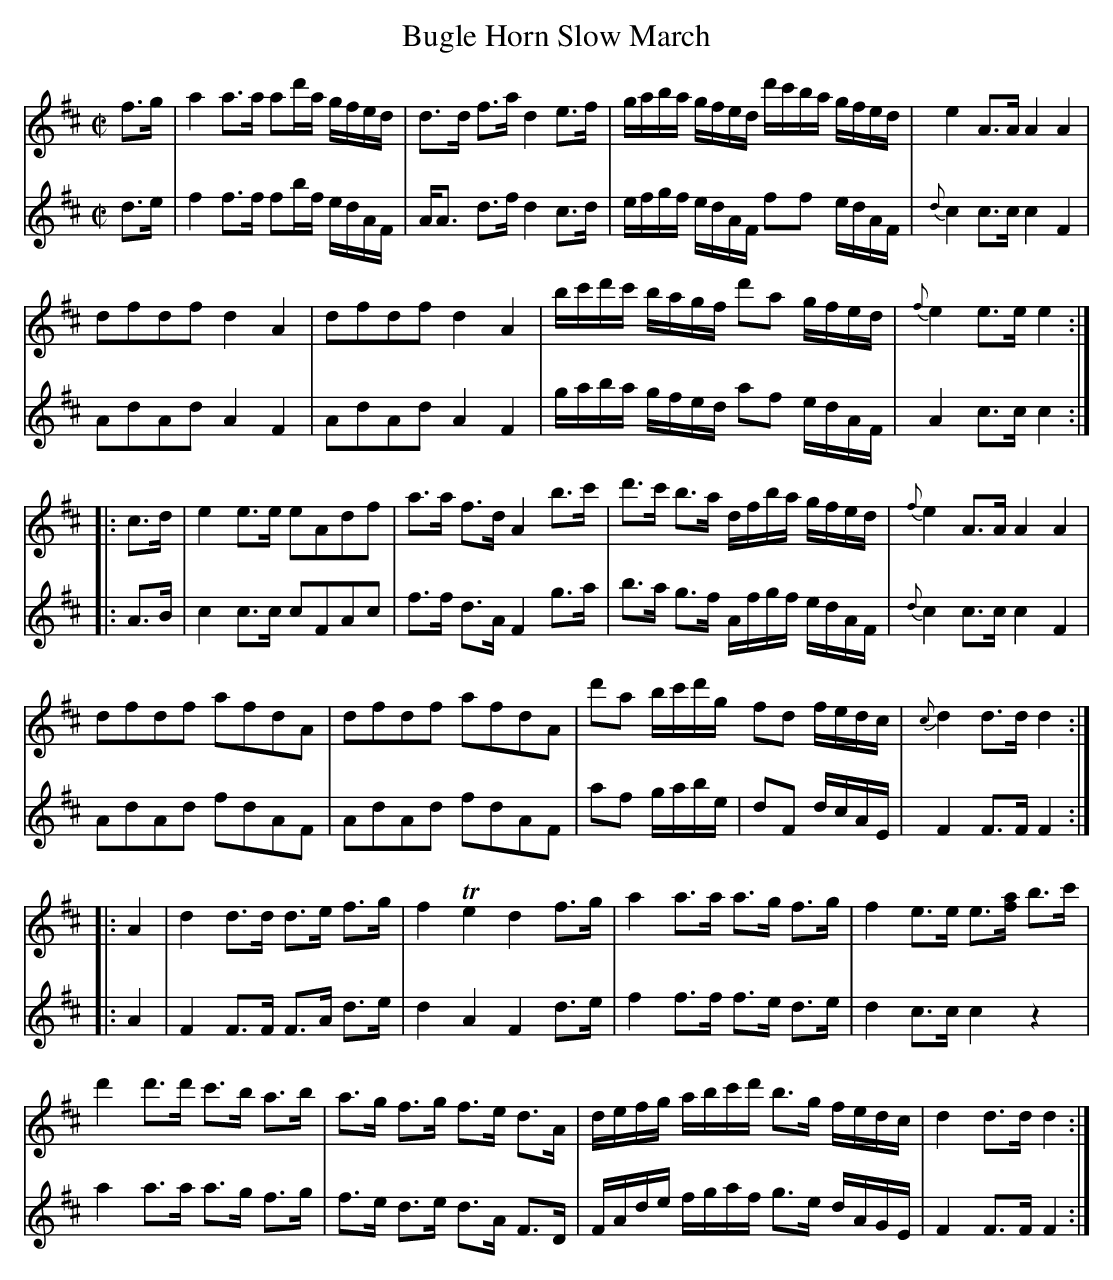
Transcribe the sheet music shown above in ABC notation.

X:1
T:Bugle Horn Slow March
M:C|
L:1/8
K:D
V:1
f>g|a2 a>a ad'/a/ g/f/e/d/|d>d f>a d2 e>f|g/a/b/a/ g/f/e/d/ d'/c'/b/a/ g/f/e/d/|e2 A>A A2A2|
dfdf d2A2|dfdf d2 A2|b/c'/d'/c'/ b/a/g/f/ d'a g/f/e/d/|{f}e2 e>e e2:|
|:c>d|e2 e>e eAdf|a>a f>d A2 b>c'|d'>c' b>a d/f/b/a/ g/f/e/d/|{f}e2 A>A A2A2|
dfdf afdA|dfdf afdA|d'a b/c'/d'/g/ fd f/e/d/c/|{c}d2 d>d d2:|
|:A2|d2 d>d d>e f>g|f2Te2d2 f>g|a2 a>a a>g f>g|f2 e>e e>[fa] b>c'|
d'2 d'>d' c'>b a>b|a>g f>g f>e d>A|d/e/f/g/ a/b/c'/d'/ b>g f/e/d/c/|d2 d>d d2:|
V:2
d>e|f2 f>f fb/f/ e/d/A/F/|A<A d>f d2 c>d|e/f/g/f/ e/d/A/F/ ff e/d/A/F/|{d}c2 c>c c2F2|
AdAd A2F2|AdAd A2F2|g/a/b/a/ g/f/e/d/ af e/d/A/F/|A2 c>c c2:|
|:A>B|c2 c>c cFAc|f>f d>A F2 g>a|b>a g>f A/f/g/f/ e/d/A/F/|{d}c2c>c c2F2|
AdAd fdAF|AdAd fdAF|af g/a/b/e/|dF d/c/A/E/|F2 F>F F2:|
|:A2|F2 F>F F>A d>e|d2A2F2 d>e|f2 f>f f>e d>e|d2 c>c c2z2|
a2 a>a a>g f>g|f>e d>e d>A F>D|F/A/d/e/ f/g/a/f/ g>e d/A/G/E/|F2 F>F F2:|]
